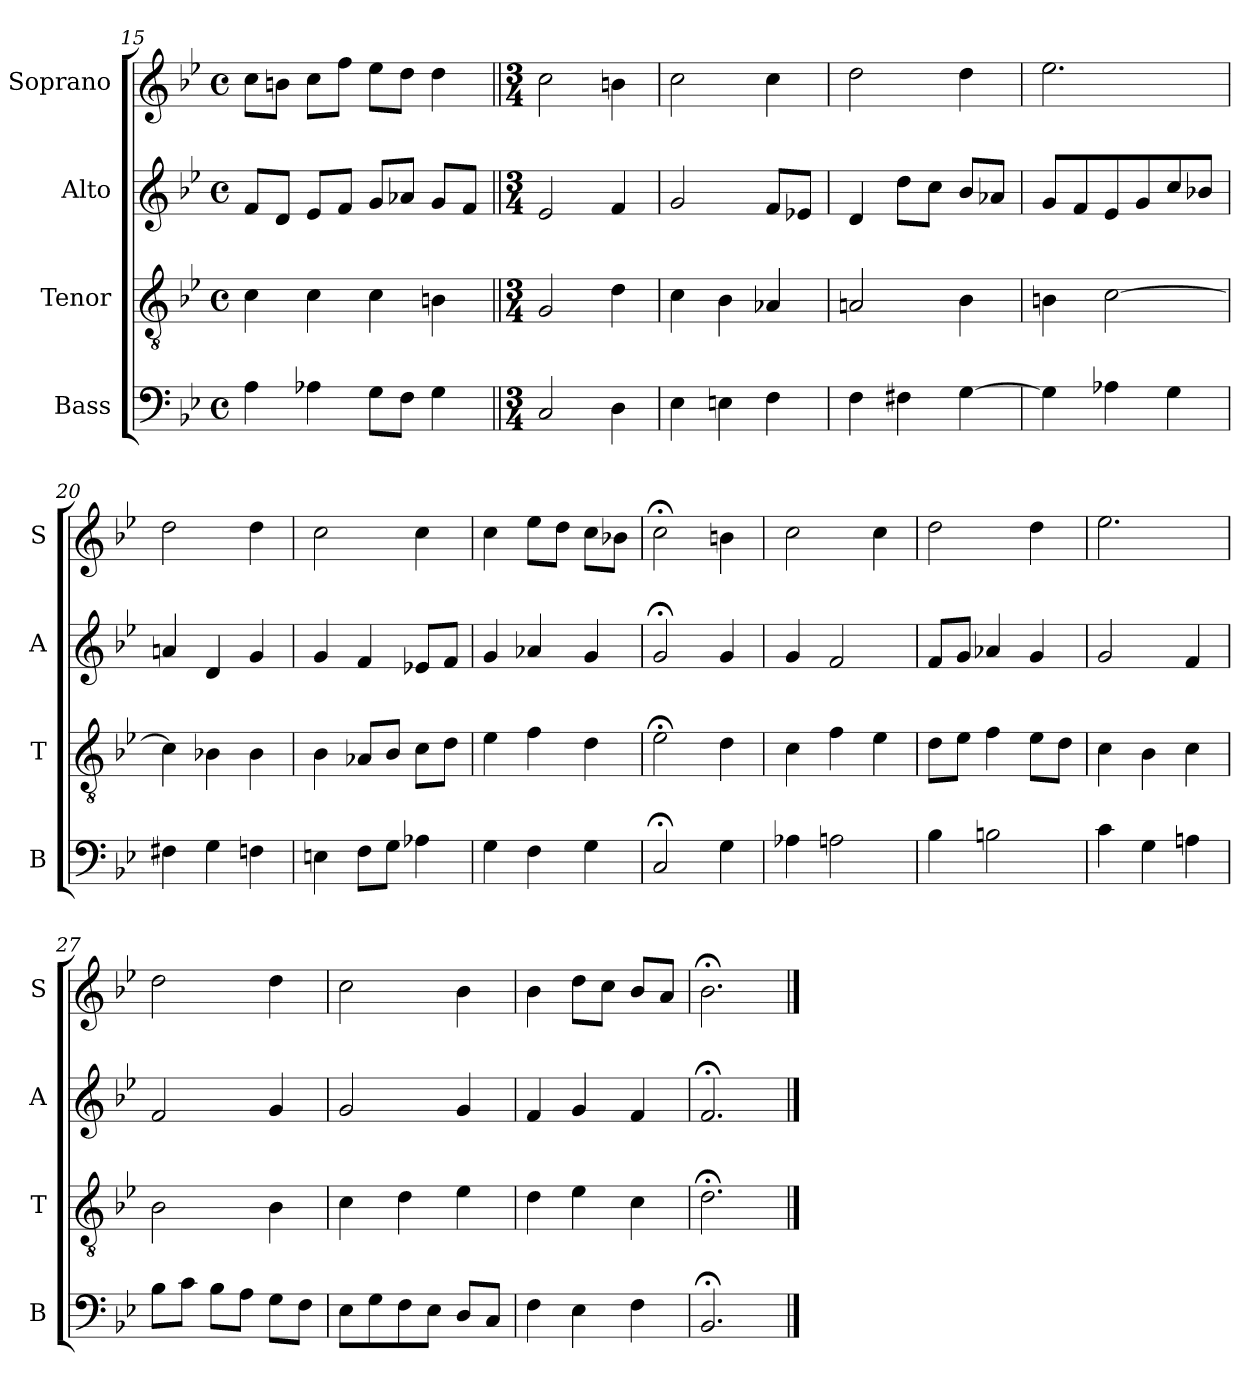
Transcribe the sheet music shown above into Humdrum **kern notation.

**kern	**kern	**kern	**kern
*part4	*part3	*part2	*part1
*staff4	*staff3	*staff2	*staff1
*I"Bass	*I"Tenor	*I"Alto	*I"Soprano
*I'B	*I'T	*I'A	*I'S
*clefF4	*clefGv2	*clefG2	*clefG2
*k[b-e-]	*k[b-e-]	*k[b-e-]	*k[b-e-]
*B-:	*B-:	*B-:	*B-:
*M4/4	*M4/4	*M4/4	*M4/4
*met(c)	*met(c)	*met(c)	*met(c)
=15	=15	=15	=15
4A	4c	8fL	8ccL
.	.	8dJ	8bnJ
4A-X	4c	8e-L	8ccL
.	.	8fJ	8ffJ
8GL	4c	8gL	8ee-L
8FJ	.	8a-XJ	8ddJ
4G	4Bn	8gL	4dd
.	.	8fJ	.
=16||	=16||	=16||	=16||
*M3/4	*M3/4	*M3/4	*M3/4
2C	2G	2e-	2cc
4D	4d	4f	4bn
=17	=17	=17	=17
4E-	4c	2g	2cc
4En	4B-	.	.
4F	4A-X	8fL	4cc
.	.	8e-XJ	.
=18	=18	=18	=18
4F	2An	4d	2dd
4F#X	.	8ddL	.
.	.	8ccJ	.
[4G	4B-	8b-L	4dd
.	.	8a-XJ	.
=19	=19	=19	=19
4G]	4Bn	8gL	2.ee-
.	.	8f	.
4A-X	[2c	8e-	.
.	.	8g	.
4G	.	8cc	.
.	.	8b-XJ	.
=20	=20	=20	=20
4F#X	4c]	4an	2dd
4G	4B-X	4d	.
4Fn	4B-	4g	4dd
=21	=21	=21	=21
4En	4B-	4g	2cc
8FL	8A-XL	4f	.
8GJ	8B-J	.	.
4A-X	8cL	8e-XL	4cc
.	8dJ	8fJ	.
=22	=22	=22	=22
4G	4e-	4g	4cc
4F	4f	4a-X	8ee-L
.	.	.	8ddJ
4G	4d	4g	8ccL
.	.	.	8b-XJ
=23	=23	=23	=23
2C;<	2e-;<	2g;<	2cc;<
4G	4d	4g	4bn
=24	=24	=24	=24
4A-X	4c	4g	2cc
2An	4f	2f	.
.	4e-	.	4cc
=25	=25	=25	=25
4B-	8dL	8fL	2dd
.	8e-J	8gJ	.
2Bn	4f	4a-X	.
.	8e-L	4g	4dd
.	8dJ	.	.
=26	=26	=26	=26
4c	4c	2g	2.ee-
4G	4B-	.	.
4An	4c	4f	.
=27	=27	=27	=27
8B-L	2B-	2f	2dd
8cJ	.	.	.
8B-L	.	.	.
8AJ	.	.	.
8GL	4B-	4g	4dd
8FJ	.	.	.
=28	=28	=28	=28
8E-L	4c	2g	2cc
8G	.	.	.
8F	4d	.	.
8E-J	.	.	.
8DL	4e-	4g	4b-
8CJ	.	.	.
=29	=29	=29	=29
4F	4d	4f	4b-
4E-	4e-	4g	8ddL
.	.	.	8ccJ
4F	4c	4f	8b-L
.	.	.	8aJ
=30	=30	=30	=30
2.BB-;<	2.d;<	2.f;<	2.b-;<
==	==	==	==
*-	*-	*-	*-
